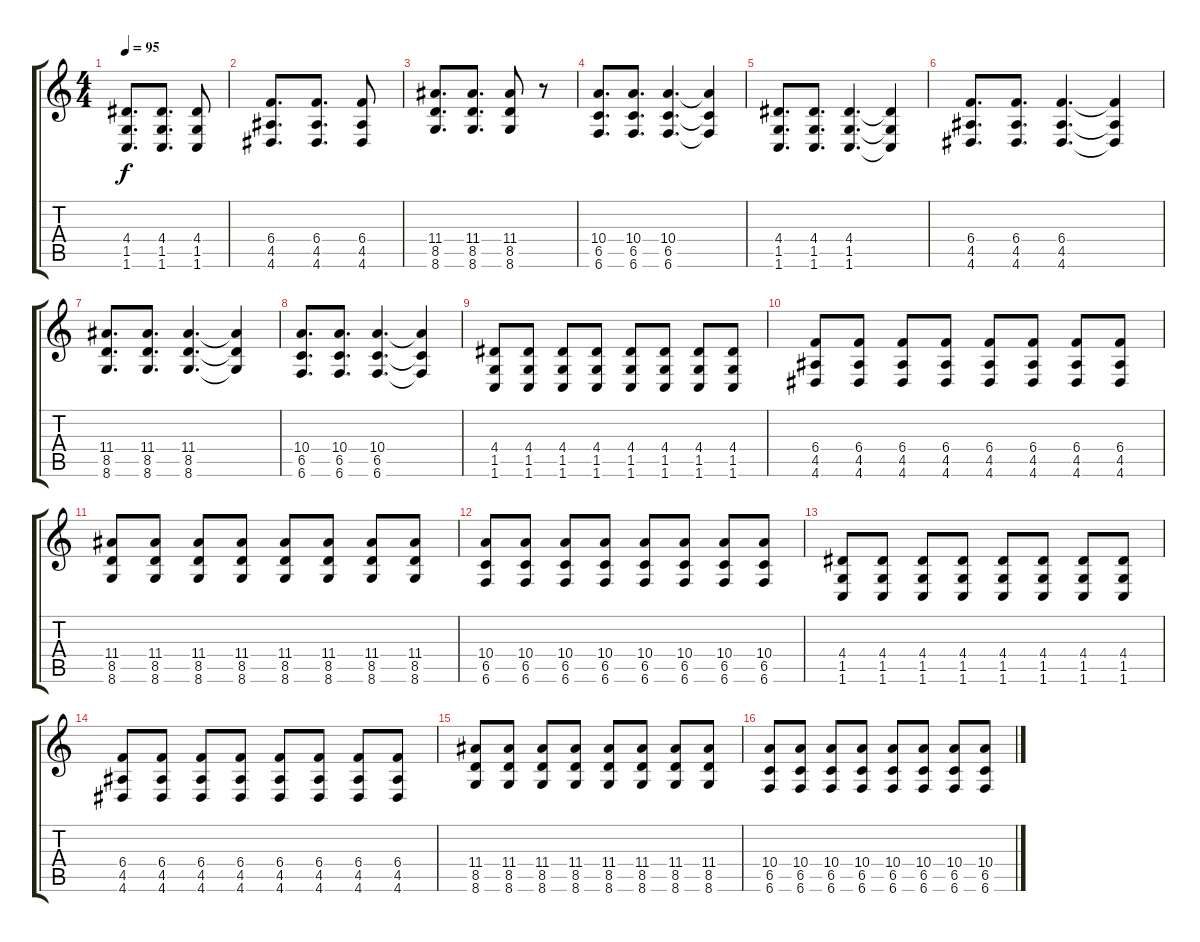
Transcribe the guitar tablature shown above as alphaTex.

\track "" {instrument electricguitarjazz}
\staff {score tabs}
\tuning (Db4 Ab3 E3 B2 Gb2 B1) {hide}
\ts (4 4)
\tempo 95
\clef g2
\ks c
(4.4 1.5 1.6).8{d dy f instrument distortionguitar} (4.4 1.5 1.6).8{d} (4.4 1.5 1.6).8 |
(6.4 4.5 4.6).8{d} (6.4 4.5 4.6).8{d} (6.4 4.5 4.6).8 |
(11.4 8.5 8.6).8{d} (11.4 8.5 8.6).8{d} (11.4 8.5 8.6).8 r.8 |
(10.4 6.5 6.6).8{d} (10.4 6.5 6.6).8{d} (10.4 6.5 6.6).4{d} (10.4{t} 6.5{t} 6.6{t}).4 |
(4.4 1.5 1.6).8{d} (4.4 1.5 1.6).8{d} (4.4 1.5 1.6).4{d} (4.4{t} 1.5{t} 1.6{t}).4 |
(6.4 4.5 4.6).8{d} (6.4 4.5 4.6).8{d} (6.4 4.5 4.6).4{d} (6.4{t} 4.5{t} 4.6{t}).4 |
(11.4 8.5 8.6).8{d} (11.4 8.5 8.6).8{d} (11.4 8.5 8.6).4{d} (11.4{t} 8.5{t} 8.6{t}).4 |
(10.4 6.5 6.6).8{d} (10.4 6.5 6.6).8{d} (10.4 6.5 6.6).4{d} (10.4{t} 6.5{t} 6.6{t}).4 |
(4.4 1.5 1.6).8 (4.4 1.5 1.6).8 (4.4 1.5 1.6).8 (4.4 1.5 1.6).8 (4.4 1.5 1.6).8 (4.4 1.5 1.6).8 (4.4 1.5 1.6).8 (4.4 1.5 1.6).8 |
(6.4 4.5 4.6).8 (6.4 4.5 4.6).8 (6.4 4.5 4.6).8 (6.4 4.5 4.6).8 (6.4 4.5 4.6).8 (6.4 4.5 4.6).8 (6.4 4.5 4.6).8 (6.4 4.5 4.6).8 |
(11.4 8.5 8.6).8 (11.4 8.5 8.6).8 (11.4 8.5 8.6).8 (11.4 8.5 8.6).8 (11.4 8.5 8.6).8 (11.4 8.5 8.6).8 (11.4 8.5 8.6).8 (11.4 8.5 8.6).8 |
(10.4 6.5 6.6).8 (10.4 6.5 6.6).8 (10.4 6.5 6.6).8 (10.4 6.5 6.6).8 (10.4 6.5 6.6).8 (10.4 6.5 6.6).8 (10.4 6.5 6.6).8 (10.4 6.5 6.6).8 |
(4.4 1.5 1.6).8 (4.4 1.5 1.6).8 (4.4 1.5 1.6).8 (4.4 1.5 1.6).8 (4.4 1.5 1.6).8 (4.4 1.5 1.6).8 (4.4 1.5 1.6).8 (4.4 1.5 1.6).8 |
(6.4 4.5 4.6).8 (6.4 4.5 4.6).8 (6.4 4.5 4.6).8 (6.4 4.5 4.6).8 (6.4 4.5 4.6).8 (6.4 4.5 4.6).8 (6.4 4.5 4.6).8 (6.4 4.5 4.6).8 |
(11.4 8.5 8.6).8 (11.4 8.5 8.6).8 (11.4 8.5 8.6).8 (11.4 8.5 8.6).8 (11.4 8.5 8.6).8 (11.4 8.5 8.6).8 (11.4 8.5 8.6).8 (11.4 8.5 8.6).8 |
(10.4 6.5 6.6).8 (10.4 6.5 6.6).8 (10.4 6.5 6.6).8 (10.4 6.5 6.6).8 (10.4 6.5 6.6).8 (10.4 6.5 6.6).8 (10.4 6.5 6.6).8 (10.4 6.5 6.6).8
